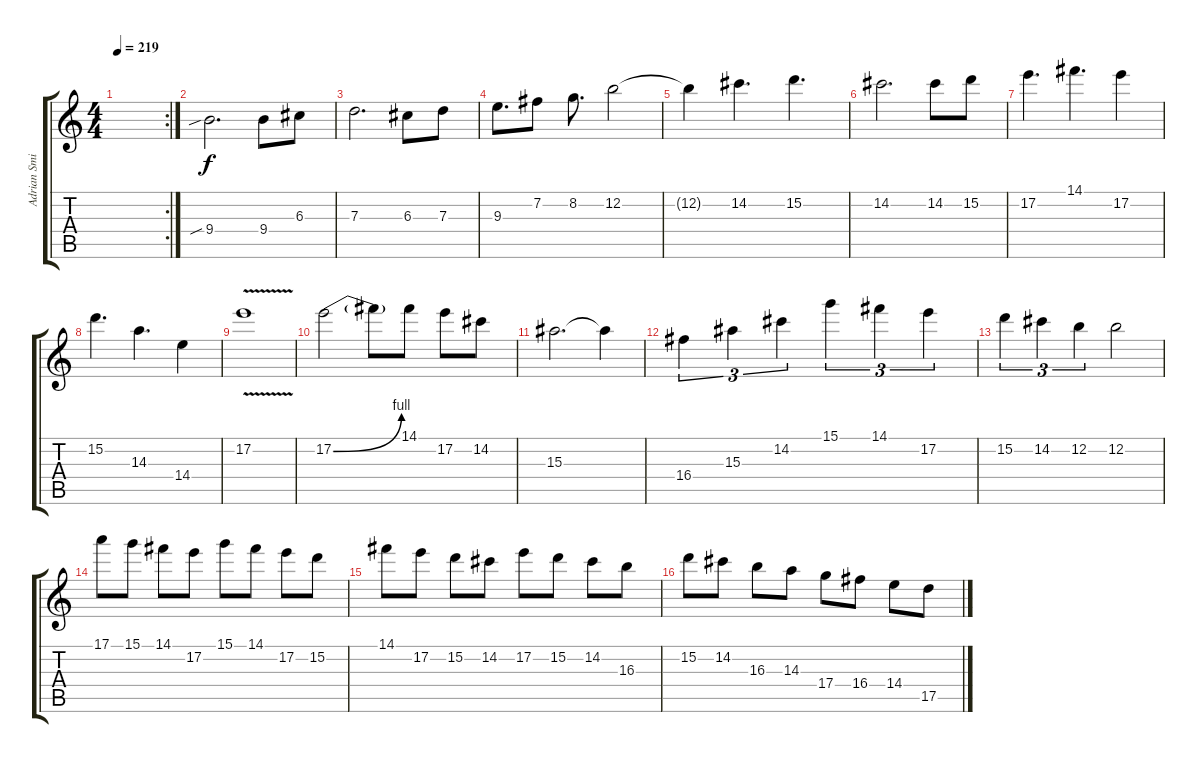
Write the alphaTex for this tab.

\track ("Adrian Smith" "Adrian Smi") {instrument distortionguitar}
\staff {score tabs}
\tuning (E4 B3 G3 D3 A2 E2) {hide}
\rc 2
\ts (4 4)
\tempo 219
\clef g2
\ks c
|
9.4{sib}.2{d} 9.4.8 6.3.8 |
7.3.2{d} 6.3.8 7.3.8 |
9.3.8{d} 7.2.8 8.2.8{d} 12.2.2 |
12.2{t}.4 14.2.4{d} 15.2.4{d} |
14.2.2{d} 14.2.8 15.2.8 |
17.2.4{d} 14.1.4{d} 17.2.4 |
15.2.4{d} 14.3.4{d} 14.4.4 |
17.2{v}.1 |
17.2{be (bend 0 0 60 4)}.2 17.2{t}.8 14.1.8 17.2.8 14.2.8 |
15.3.2{d} 15.3{t}.4 |
16.4.4{tu (3 2)} 15.3.4{tu (3 2)} 14.2.4{tu (3 2)} 15.1.4{tu (3 2)} 14.1.4{tu (3 2)} 17.2.4{tu (3 2)} |
15.2.4{tu (3 2)} 14.2.4{tu (3 2)} 12.2.4{tu (3 2)} 12.2.2 |
17.1.8 15.1.8 14.1.8 17.2.8 15.1.8 14.1.8 17.2.8 15.2.8 |
14.1.8 17.2.8 15.2.8 14.2.8 17.2.8 15.2.8 14.2.8 16.3.8 |
15.2.8 14.2.8 16.3.8 14.3.8 17.4.8 16.4.8 14.4.8 17.5.8
